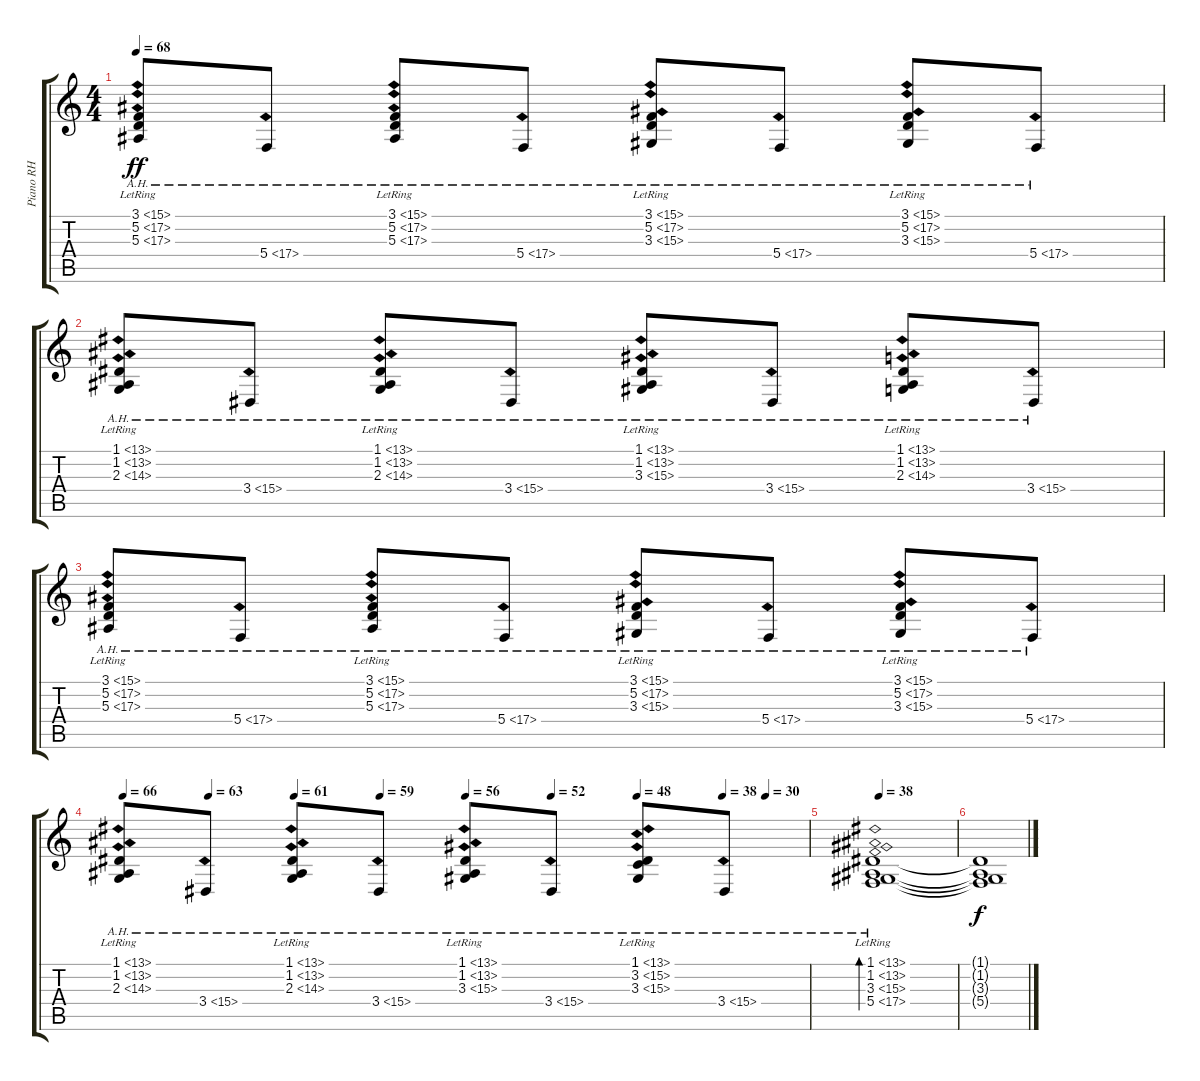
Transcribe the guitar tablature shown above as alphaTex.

\track ("Piano RH" "Piano RH") {instrument brightacousticpiano}
\staff {score tabs}
\tuning (D4 A3 F3 C3 G2 D2) {hide}
\ts (4 4)
\tempo 68
\clef g2
\ks c
(3.1{ah 12 lr} 5.2{ah 12 lr} 5.3{ah 12 lr}).8{dy ff} 5.4{ah 12}.8 (3.1{ah 12 lr} 5.2{ah 12 lr} 5.3{ah 12 lr}).8 5.4{ah 12}.8 (3.1{ah 12 lr} 5.2{ah 12 lr} 3.3{ah 12 lr}).8 5.4{ah 12}.8 (3.1{ah 12 lr} 5.2{ah 12 lr} 3.3{ah 12 lr}).8 5.4{ah 12}.8 |
(1.1{ah 12 lr} 1.2{ah 12 lr} 2.3{ah 12 lr}).8 3.4{ah 12}.8 (1.1{ah 12 lr} 1.2{ah 12 lr} 2.3{ah 12 lr}).8 3.4{ah 12}.8 (1.1{ah 12 lr} 1.2{ah 12 lr} 3.3{ah 12 lr}).8 3.4{ah 12}.8 (1.1{ah 12 lr} 1.2{ah 12 lr} 2.3{ah 12 lr}).8 3.4{ah 12}.8 |
(3.1{ah 12 lr} 5.2{ah 12 lr} 5.3{ah 12 lr}).8 5.4{ah 12}.8 (3.1{ah 12 lr} 5.2{ah 12 lr} 5.3{ah 12 lr}).8 5.4{ah 12}.8 (3.1{ah 12 lr} 5.2{ah 12 lr} 3.3{ah 12 lr}).8 5.4{ah 12}.8 (3.1{ah 12 lr} 5.2{ah 12 lr} 3.3{ah 12 lr}).8 5.4{ah 12}.8 |
\tempo 66
\tempo (63 0.125)
\tempo (61 0.25)
\tempo (59 0.375)
\tempo (56 0.5)
\tempo (52 0.625)
\tempo (48 0.75)
\tempo (38 0.875)
\tempo (30 0.9375)
(1.1{ah 12 lr} 1.2{ah 12 lr} 2.3{ah 12 lr}).8 3.4{ah 12}.8 (1.1{ah 12 lr} 1.2{ah 12 lr} 2.3{ah 12 lr}).8 3.4{ah 12}.8 (1.1{ah 12 lr} 1.2{ah 12 lr} 3.3{ah 12 lr}).8 3.4{ah 12}.8 (1.1{ah 12 lr} 3.2{ah 12 lr} 3.3{ah 12 lr}).8 3.4{ah 12}.8 |
\tempo 38
(1.1{ah 12 lr} 1.2{ah 12 lr} 3.3{ah 12 lr} 5.4{ah 12 lr}).1{bd 480} |
(1.1{t} 1.2{t} 3.3{t} 5.4{t}).1{dy f}
